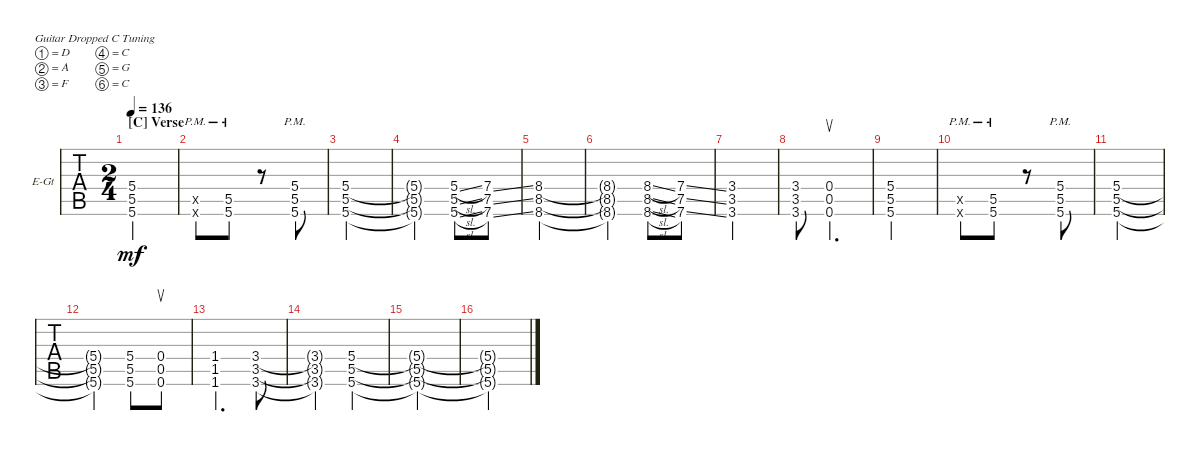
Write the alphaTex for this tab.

\bracketExtendMode groupsimilarinstruments
\firstSystemTrackNameOrientation horizontal
\otherSystemsTrackNameOrientation horizontal
\track ("guitar principal (ainthek)" "E-Gt") {solo instrument distortionguitar}
\staff {tabs}
\tuning (D4 A3 F3 C3 G2 C2)
\ts (2 4)
\section ("C" "Verse")
\tempo 136
\clef g2
\scale
1.26593
\ks c
(5.6 5.5 5.4).2{dy mf} |
\scale
0.96201 (5.5{pm x} 5.6{pm x}).8 (5.6{pm} 5.5{pm}).8 r.8 (5.6{pm} 5.5{pm} 5.4{pm}).8 |
\scale
0.96201 (5.4 5.5 5.6).2 |
\scale
0.96201 (5.4{t} 5.5{t} 5.6{t}).4 (5.4{sl} 5.5{sl} 5.6{sl}).8 (7.6{ss} 7.5{ss} 7.4{ss}).8 |
\scale
0.96201 (8.6 8.5 8.4).2 |
\scale
0.96201 (8.6{t} 8.5{t} 8.4{t}).4 (8.4{sl} 8.5{sl} 8.6{sl}).8 (7.4{ss} 7.5{ss} 7.6{ss}).8 |
\scale
0.96201 (3.6 3.5 3.4).2 |
\scale
0.96201 (3.4 3.5 3.6).8 (0.4 0.5 0.6).4{d su} |
\scale
1.26593 (5.6 5.5 5.4).2 |
\scale
0.96201 (0.5{pm x} 0.6{pm x}).8 (5.6{pm} 5.5{pm}).8 r.8 (5.6{pm} 5.5{pm} 5.4{pm}).8 |
\scale
0.96201 (5.4 5.5 5.6).2 |
\scale
0.96201 (5.4{t} 5.5{t} 5.6{t}).4 (5.4 5.5 5.6).8 (0.6 0.5 0.4).8{su} |
\scale
0.96201 (1.4 1.5 1.6).4{d} (3.4 3.5 3.6).8 |
\scale
0.96201 (3.4{t} 3.5{t} 3.6{t}).4 (5.4 5.5 5.6).4 |
\scale
0.96201 (5.4{t} 5.5{t} 5.6{t}).2 |
\scale
0.96201 (5.4{t} 5.5{t} 5.6{t}).2
